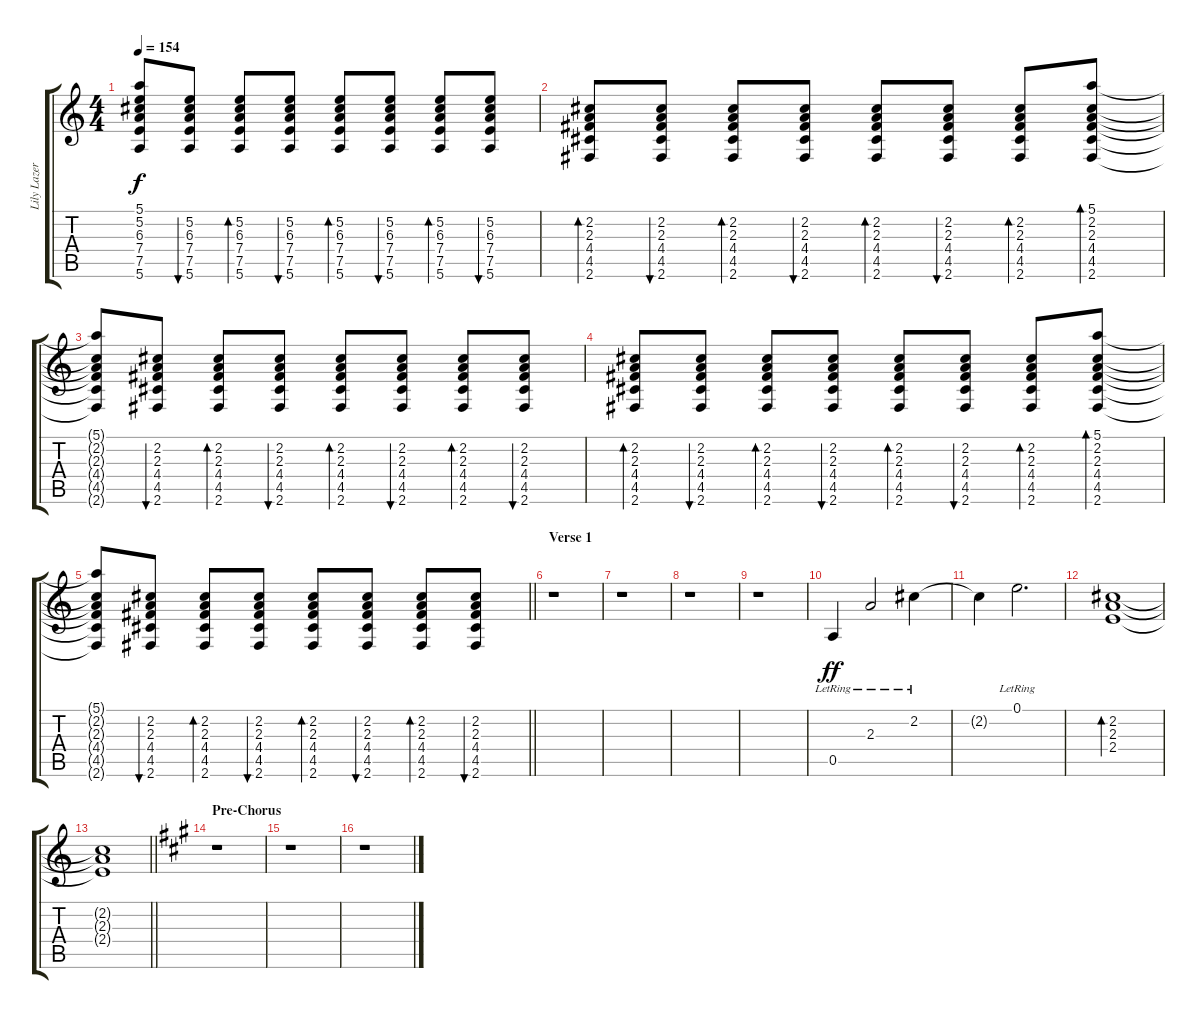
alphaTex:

\track ("Lily Lazer (Guitar)" "Lily Lazer") {instrument acousticguitarsteel}
\staff {score tabs}
\tuning (E4 B3 G3 D3 A2 E2) {hide}
\ts (4 4)
\tempo 154
\clef g2
\ks c
(5.1{t} 5.2{t} 6.3{t} 7.4{t} 7.5{t} 5.6{t}).8{dy f} (5.2 6.3 7.4 7.5 5.6).8{bu 30} (5.2 6.3 7.4 7.5 5.6).8{bd 30} (5.2 6.3 7.4 7.5 5.6).8{bu 30} (5.2 6.3 7.4 7.5 5.6).8{bd 30} (5.2 6.3 7.4 7.5 5.6).8{bu 30} (5.2 6.3 7.4 7.5 5.6).8{bd 30} (5.2 6.3 7.4 7.5 5.6).8{bu 30} |
(2.2 2.3 4.4 4.5 2.6).8{bd 30} (2.2 2.3 4.4 4.5 2.6).8{bu 30} (2.2 2.3 4.4 4.5 2.6).8{bd 30} (2.2 2.3 4.4 4.5 2.6).8{bu 30} (2.2 2.3 4.4 4.5 2.6).8{bd 30} (2.2 2.3 4.4 4.5 2.6).8{bu 30} (2.2 2.3 4.4 4.5 2.6).8{bd 30} (5.1 2.2 2.3 4.4 4.5 2.6).8{bd 60} |
(5.1{t} 2.2{t} 2.3{t} 4.4{t} 4.5{t} 2.6{t}).8 (2.2 2.3 4.4 4.5 2.6).8{bu 30} (2.2 2.3 4.4 4.5 2.6).8{bd 30} (2.2 2.3 4.4 4.5 2.6).8{bu 30} (2.2 2.3 4.4 4.5 2.6).8{bd 30} (2.2 2.3 4.4 4.5 2.6).8{bu 30} (2.2 2.3 4.4 4.5 2.6).8{bd 30} (2.2 2.3 4.4 4.5 2.6).8{bu 30} |
(2.2 2.3 4.4 4.5 2.6).8{bd 30} (2.2 2.3 4.4 4.5 2.6).8{bu 30} (2.2 2.3 4.4 4.5 2.6).8{bd 30} (2.2 2.3 4.4 4.5 2.6).8{bu 30} (2.2 2.3 4.4 4.5 2.6).8{bd 30} (2.2 2.3 4.4 4.5 2.6).8{bu 30} (2.2 2.3 4.4 4.5 2.6).8{bd 30} (5.1 2.2 2.3 4.4 4.5 2.6).8{bd 60} |
\barLineRight lightlight
(5.1{t} 2.2{t} 2.3{t} 4.4{t} 4.5{t} 2.6{t}).8 (2.2 2.3 4.4 4.5 2.6).8{bu 30} (2.2 2.3 4.4 4.5 2.6).8{bd 30} (2.2 2.3 4.4 4.5 2.6).8{bu 30} (2.2 2.3 4.4 4.5 2.6).8{bd 30} (2.2 2.3 4.4 4.5 2.6).8{bu 30} (2.2 2.3 4.4 4.5 2.6).8{bd 30} (2.2 2.3 4.4 4.5 2.6).8{bu 30} |
\section ("" "Verse 1")
r.1 |
r.1 |
r.1 |
r.1 |
0.5{lr}.4{dy ff balance 4} 2.3{lr}.2 2.2{lr}.4 |
2.2{t}.4 0.1{lr}.2{d} |
(2.2 2.3 2.4).1{bd 240} |
\barLineRight lightlight
(2.2{t} 2.3{t} 2.4{t}).1 |
\section ("" "Pre-Chorus")
\ks a
r.1{balance 8} |
r.1 |
r.1
